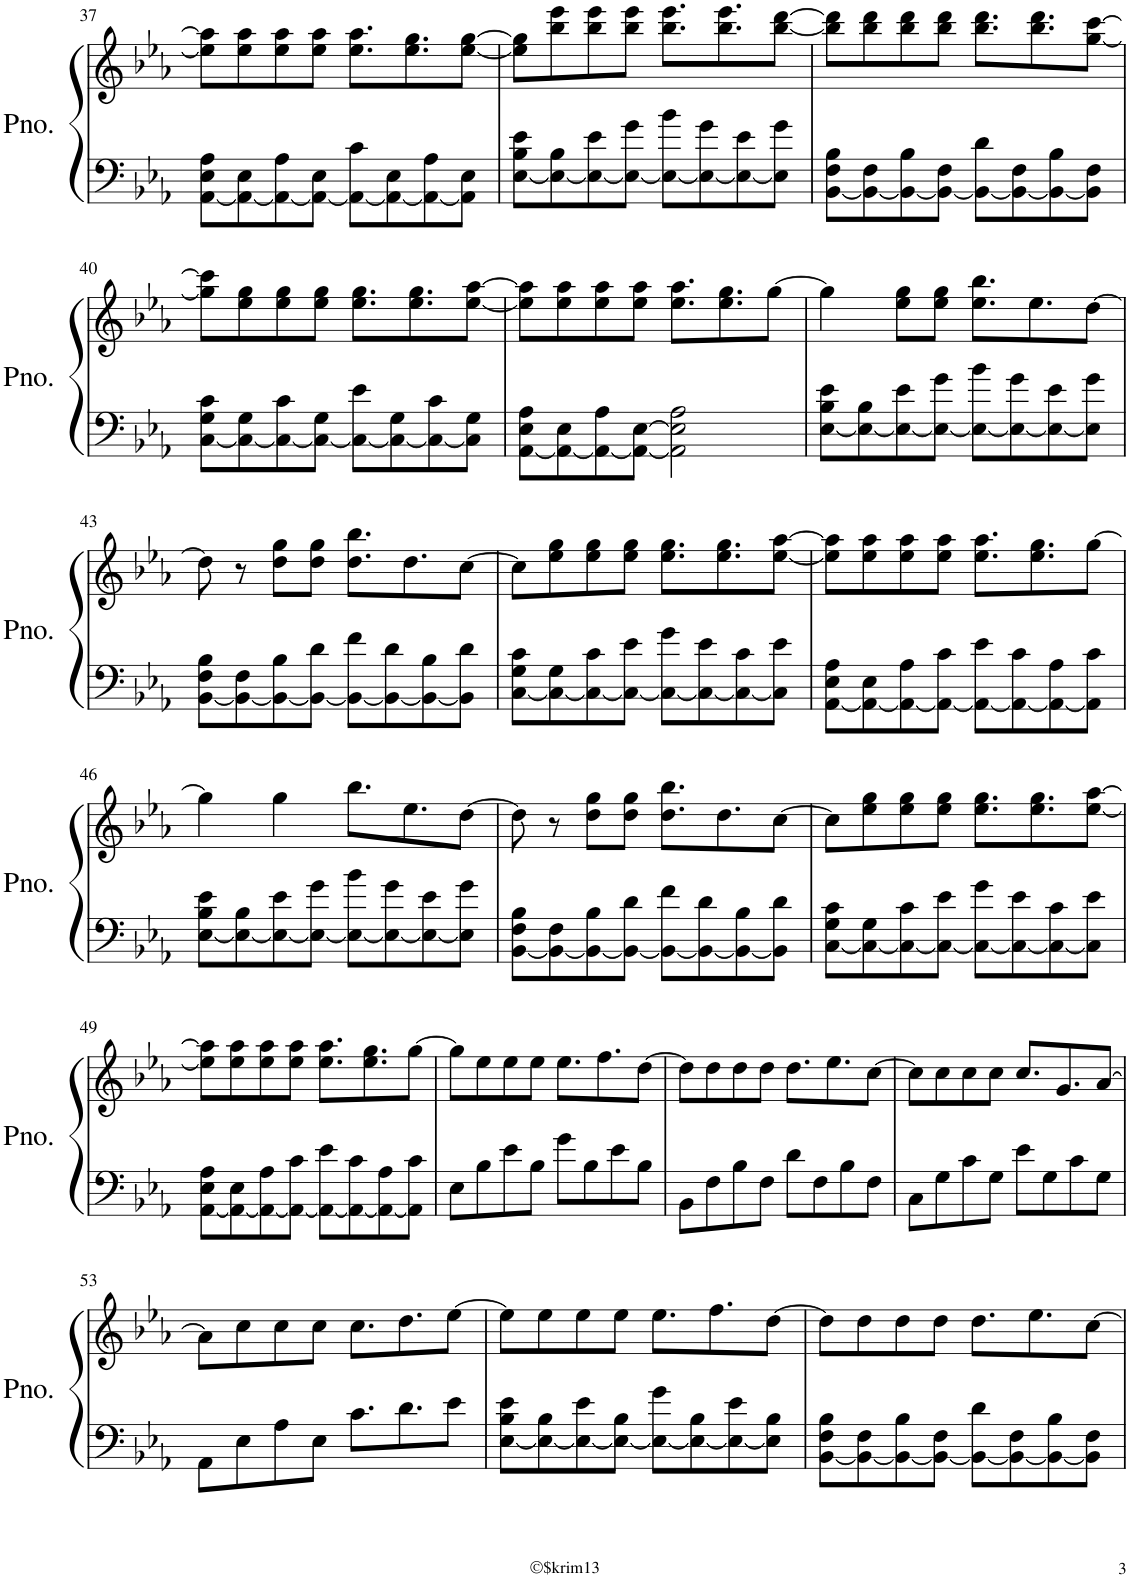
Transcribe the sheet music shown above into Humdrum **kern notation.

**kern	**kern
*part1	*part1
*staff2	*staff1
*I"Piano	*
*I'Pno.	*
!!LO:PB:g=z
*clefF4	*clefG2
*k[b-e-a-]	*k[b-e-a-]
*M4/4	*M4/4
=37	=37
[8AA-\ 8E-\ 8A-\L	8ee-\] 8aa-\]L
8AA-\_ 8E-\	8ee-\ 8aa-\
8AA-\_ 8A-\	8ee-\ 8aa-\
8AA-\_ 8E-\J	8ee-\ 8aa-\J
8AA-\_ 8c\L	8.ee-\ 8.aa-\L
8AA-\_ 8E-\	.
.	8.ee-\ 8.gg\
8AA-\_ 8A-\	.
8AA-\] 8E-\J	[8ee-\ [8gg\J
=38	=38
[8E-\ 8B-\ 8e-\L	8ee-\] 8gg\]L
8E-\_ 8B-\	8bb-\ 8eee-\
8E-\_ 8e-\	8bb-\ 8eee-\
8E-\_ 8g\J	8bb-\ 8eee-\J
8E-\_ 8b-\L	8.bb-\ 8.eee-\L
8E-\_ 8g\	.
.	8.bb-\ 8.eee-\
8E-\_ 8e-\	.
8E-\] 8g\J	[8bb-\ [8ddd\J
=39	=39
[8BB-\ 8F\ 8B-\L	8bb-\] 8ddd\]L
8BB-\_ 8F\	8bb-\ 8ddd\
8BB-\_ 8B-\	8bb-\ 8ddd\
8BB-\_ 8F\J	8bb-\ 8ddd\J
8BB-\_ 8d\L	8.bb-\ 8.ddd\L
8BB-\_ 8F\	.
.	8.bb-\ 8.ddd\
8BB-\_ 8B-\	.
8BB-\] 8F\J	[8gg\ [8ccc\J
!!LO:LB:g=z
=40	=40
[8C\ 8G\ 8c\L	8gg\] 8ccc\]L
8C\_ 8G\	8ee-\ 8gg\
8C\_ 8c\	8ee-\ 8gg\
8C\_ 8G\J	8ee-\ 8gg\J
8C\_ 8e-\L	8.ee-\ 8.gg\L
8C\_ 8G\	.
.	8.ee-\ 8.gg\
8C\_ 8c\	.
8C\] 8G\J	[8ee-\ [8aa-\J
=41	=41
[8AA-\ 8E-\ 8A-\L	8ee-\] 8aa-\]L
8AA-\_ 8E-\	8ee-\ 8aa-\
8AA-\_ 8A-\	8ee-\ 8aa-\
8AA-\_ [8E-\J	8ee-\ 8aa-\J
2AA-\] 2E-\] 2A-\	8.ee-\ 8.aa-\L
.	8.ee-\ 8.gg\
.	[8gg\J
=42	=42
[8E-\ 8B-\ 8e-\L	4gg\]
8E-\_ 8B-\	.
8E-\_ 8e-\	8ee-\ 8gg\L
8E-\_ 8g\J	8ee-\ 8gg\J
8E-\_ 8b-\L	8.ee-\ 8.bb-\L
8E-\_ 8g\	.
.	8.ee-\
8E-\_ 8e-\	.
8E-\] 8g\J	[8dd\J
!!LO:LB:g=z
=43	=43
[8BB-\ 8F\ 8B-\L	8dd\]
8BB-\_ 8F\	8r
8BB-\_ 8B-\	8dd\ 8gg\L
8BB-\_ 8d\J	8dd\ 8gg\J
8BB-\_ 8f\L	8.dd\ 8.bb-\L
8BB-\_ 8d\	.
.	8.dd\
8BB-\_ 8B-\	.
8BB-\] 8d\J	[8cc\J
=44	=44
[8C\ 8G\ 8c\L	8cc\L]
8C\_ 8G\	8ee-\ 8gg\
8C\_ 8c\	8ee-\ 8gg\
8C\_ 8e-\J	8ee-\ 8gg\J
8C\_ 8g\L	8.ee-\ 8.gg\L
8C\_ 8e-\	.
.	8.ee-\ 8.gg\
8C\_ 8c\	.
8C\] 8e-\J	[8ee-\ [8aa-\J
=45	=45
[8AA-\ 8E-\ 8A-\L	8ee-\] 8aa-\]L
8AA-\_ 8E-\	8ee-\ 8aa-\
8AA-\_ 8A-\	8ee-\ 8aa-\
8AA-\_ 8c\J	8ee-\ 8aa-\J
8AA-\_ 8e-\L	8.ee-\ 8.aa-\L
8AA-\_ 8c\	.
.	8.ee-\ 8.gg\
8AA-\_ 8A-\	.
8AA-\] 8c\J	[8gg\J
!!LO:LB:g=z
=46	=46
[8E-\ 8B-\ 8e-\L	4gg\]
8E-\_ 8B-\	.
8E-\_ 8e-\	4gg\
8E-\_ 8g\J	.
8E-\_ 8b-\L	8.bb-\L
8E-\_ 8g\	.
.	8.ee-\
8E-\_ 8e-\	.
8E-\] 8g\J	[8dd\J
=47	=47
[8BB-\ 8F\ 8B-\L	8dd\]
8BB-\_ 8F\	8r
8BB-\_ 8B-\	8dd\ 8gg\L
8BB-\_ 8d\J	8dd\ 8gg\J
8BB-\_ 8f\L	8.dd\ 8.bb-\L
8BB-\_ 8d\	.
.	8.dd\
8BB-\_ 8B-\	.
8BB-\] 8d\J	[8cc\J
=48	=48
[8C\ 8G\ 8c\L	8cc\L]
8C\_ 8G\	8ee-\ 8gg\
8C\_ 8c\	8ee-\ 8gg\
8C\_ 8e-\J	8ee-\ 8gg\J
8C\_ 8g\L	8.ee-\ 8.gg\L
8C\_ 8e-\	.
.	8.ee-\ 8.gg\
8C\_ 8c\	.
8C\] 8e-\J	[8ee-\ [8aa-\J
!!LO:LB:g=z
=49	=49
[8AA-\ 8E-\ 8A-\L	8ee-\] 8aa-\]L
8AA-\_ 8E-\	8ee-\ 8aa-\
8AA-\_ 8A-\	8ee-\ 8aa-\
8AA-\_ 8c\J	8ee-\ 8aa-\J
8AA-\_ 8e-\L	8.ee-\ 8.aa-\L
8AA-\_ 8c\	.
.	8.ee-\ 8.gg\
8AA-\_ 8A-\	.
8AA-\] 8c\J	[8gg\J
=50	=50
8E-\L	8gg\L]
8B-\	8ee-\
8e-\	8ee-\
8B-\J	8ee-\J
8g\L	8.ee-\L
8B-\	.
.	8.ff\
8e-\	.
8B-\J	[8dd\J
=51	=51
8BB-\L	8dd\L]
8F\	8dd\
8B-\	8dd\
8F\J	8dd\J
8d\L	8.dd\L
8F\	.
.	8.ee-\
8B-\	.
8F\J	[8cc\J
=52	=52
8C\L	8cc\L]
8G\	8cc\
8c\	8cc\
8G\J	8cc\J
8e-\L	8.cc/L
8G\	.
.	8.g/
8c\	.
8G\J	[8a-/J
!!LO:LB:g=z
=53	=53
8AA-\L	8a-\L]
8E-\	8cc\
8A-\	8cc\
8E-\J	8cc\J
8.c\L	8.cc\L
8.d\	8.dd\
8e-\J	[8ee-\J
=54	=54
[8E-\ 8B-\ 8e-\L	8ee-\L]
8E-\_ 8B-\	8ee-\
8E-\_ 8e-\	8ee-\
8E-\_ 8B-\J	8ee-\J
8E-\_ 8g\L	8.ee-\L
8E-\_ 8B-\	.
.	8.ff\
8E-\_ 8e-\	.
8E-\] 8B-\J	[8dd\J
=55	=55
[8BB-\ 8F\ 8B-\L	8dd\L]
8BB-\_ 8F\	8dd\
8BB-\_ 8B-\	8dd\
8BB-\_ 8F\J	8dd\J
8BB-\_ 8d\L	8.dd\L
8BB-\_ 8F\	.
.	8.ee-\
8BB-\_ 8B-\	.
8BB-\] 8F\J	[8cc\J
=	=
*-	*-
